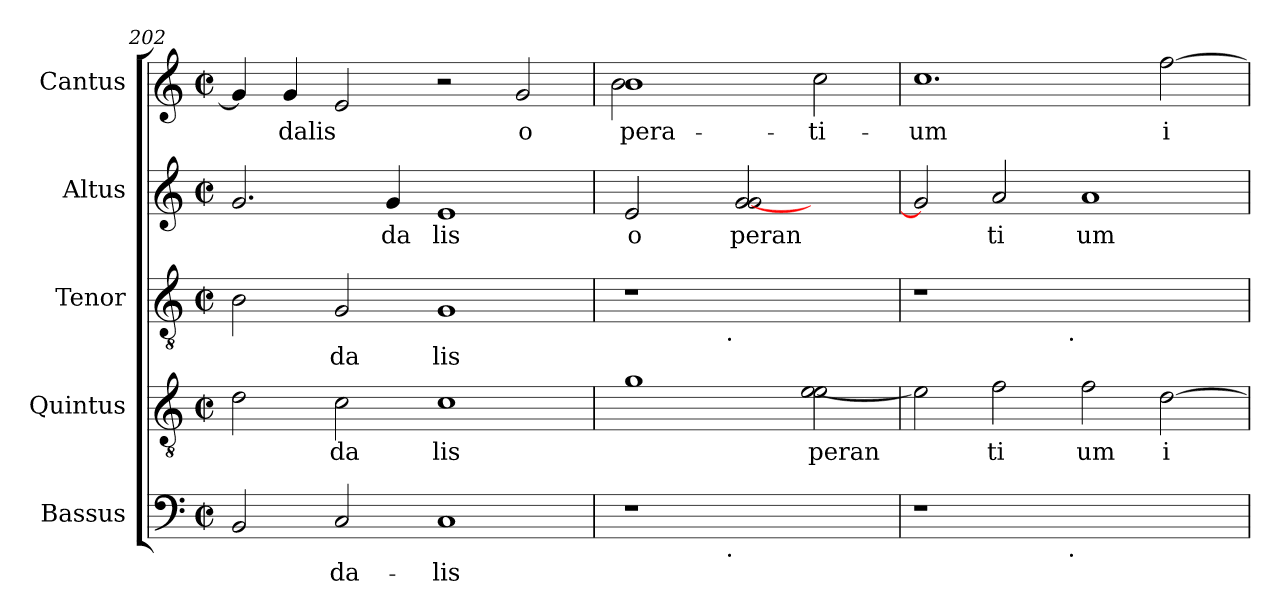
**kern	**text	**kern	**text	**kern	**text	**kern	**text	**kern	**text
*part5	*part5	*part4	*part4	*part3	*part3	*part2	*part2	*part1	*part1
*staff5	*staff5	*staff4	*staff4	*staff3	*staff3	*staff2	*staff2	*staff1	*staff1
*I"Bassus	*	*I"Quintus	*	*I"Tenor	*	*I"Altus	*	*I"Cantus	*
*I'Bassus	*	*I'Quintus	*	*I'Tenor	*	*I'Altus	*	*I'Cantus	*
*clefF4	*	*clefGv2	*	*clefGv2	*	*clefG2	*	*clefG2	*
*k[]	*	*k[]	*	*k[]	*	*k[]	*	*k[]	*
*C:	*	*C:	*	*C:	*	*C:	*	*C:	*
*M2/2	*	*M2/2	*	*M2/2	*	*M2/2	*	*M2/2	*
*met(c|)	*	*met(c|)	*	*met(c|)	*	*met(c|)	*	*met(c|)	*
=202	=202	=202	=202	=202	=202	=202	=202	=202	=202
!	!LO:LY:b:cj	!	!LO:LY:b:cj	!	!LO:LY:b:cj	!	!LO:LY:b:cj	!	!LO:LY:b:cj
2BB/	--	2d\	.	2B\	.	2.g/	.	4g/]	.
!	!	!	!	!	!	!	!	!	!LO:LY:b:cj
.	.	.	.	.	.	.	.	4g/	dalis
!	!LO:LY:b:cj	!	!LO:LY:b:cj	!	!LO:LY:b:cj	!	!	!	!LO:LY:b:cj
2C/	-da-	2c\	da	2G/	da	.	.	2e/	.
!	!	!	!	!	!	!	!LO:LY:b:cj	!	!
.	.	.	.	.	.	4g/	da	.	.
!	!LO:LY:b:cj	!	!LO:LY:b:cj	!	!LO:LY:b:cj	!	!LO:LY:b:cj	!	!
1C	-lis	1c	lis	1G	lis	1e	lis	2r	.
!	!	!	!	!	!	!	!	!	!LO:LY:b:cj
.	.	.	.	.	.	.	.	2g/	o
!!LO:LB:g=z
=203	=203	=203	=203	=203	=203	=203	=203	=203	=203
!	!	!	!	!	!	!	!LO:LY:b:cj	!	!LO:LY:b:cj
*^	*	*	*	*^	*	*	*	*^	*
1r	4ryy	.	1g	.	1r	4ryy	.	2e/	o	1b	2b\	pera-
.	8...ryy	.	.	.	.	8...ryy	.	.	.	.	.	.
!	!	!	!	!	!	!LO:TX:b:t=.	!	!	!	!	!	!
!	!LO:TX:b:t=.	!	!	!	!	!	!	!	!	!	!	!
.	1ryy	.	.	.	.	1ryy	.	.	.	.	.	.
!	!	!	!	!	!	!	!	!	!LO:LY:b:cj	!	!	!
.	.	.	.	.	.	.	.	[<2g/ 2g/	peran	.	1ryy	.
!	!	!	!	!LO:LY:b:cj	!	!	!	!	!	!	!	!LO:LY:b:cj
2ryy	.	.	[>2e\ 2e\	peran	2ryy	.	.	2ryy	.	2cc\	.	-ti-
.	64ryy	.	.	.	.	64ryy	.	.	.	.	.	.
=204	=204	=204	=204	=204	=204	=204	=204	=204	=204	=204	=204	=204
!	!	!	!	!LO:LY:b:cj	!	!	!	!	!LO:LY:b:cj	!	!	!LO:LY:b:cj
*	*	*	*	*	*	*	*	*	*	*v	*v	*
1r	2ryy	.	2e\]	.	1r	2ryy	.	2g/]	.	1.cc	-um
!	!	!	!	!LO:LY:b:cj	!	!	!	!	!LO:LY:b:cj	!	!
.	4...ryy	.	2f\	ti	.	4...ryy	.	2a/	ti	.	.
!	!	!	!	!	!	!LO:TX:b:t=.	!	!	!	!	!
!	!LO:TX:b:t=.	!	!	!	!	!	!	!	!	!	!
.	1ryy	.	.	.	.	1ryy	.	.	.	.	.
!	!	!	!	!LO:LY:b:cj	!	!	!	!	!LO:LY:b:cj	!	!
1ryy	.	.	2f\	um	1ryy	.	.	1a	um	.	.
!	!	!	!	!LO:LY:b:cj	!	!	!	!	!	!	!LO:LY:b:cj
.	.	.	[>2d\	i	.	.	.	.	.	[>2ff\	i-
.	32ryy	.	.	.	.	32ryy	.	.	.	.	.
*v	*v	*	*	*	*v	*v	*	*	*	*	*
=	=	=	=	=	=	=	=	=	=
*-	*-	*-	*-	*-	*-	*-	*-	*-	*-
